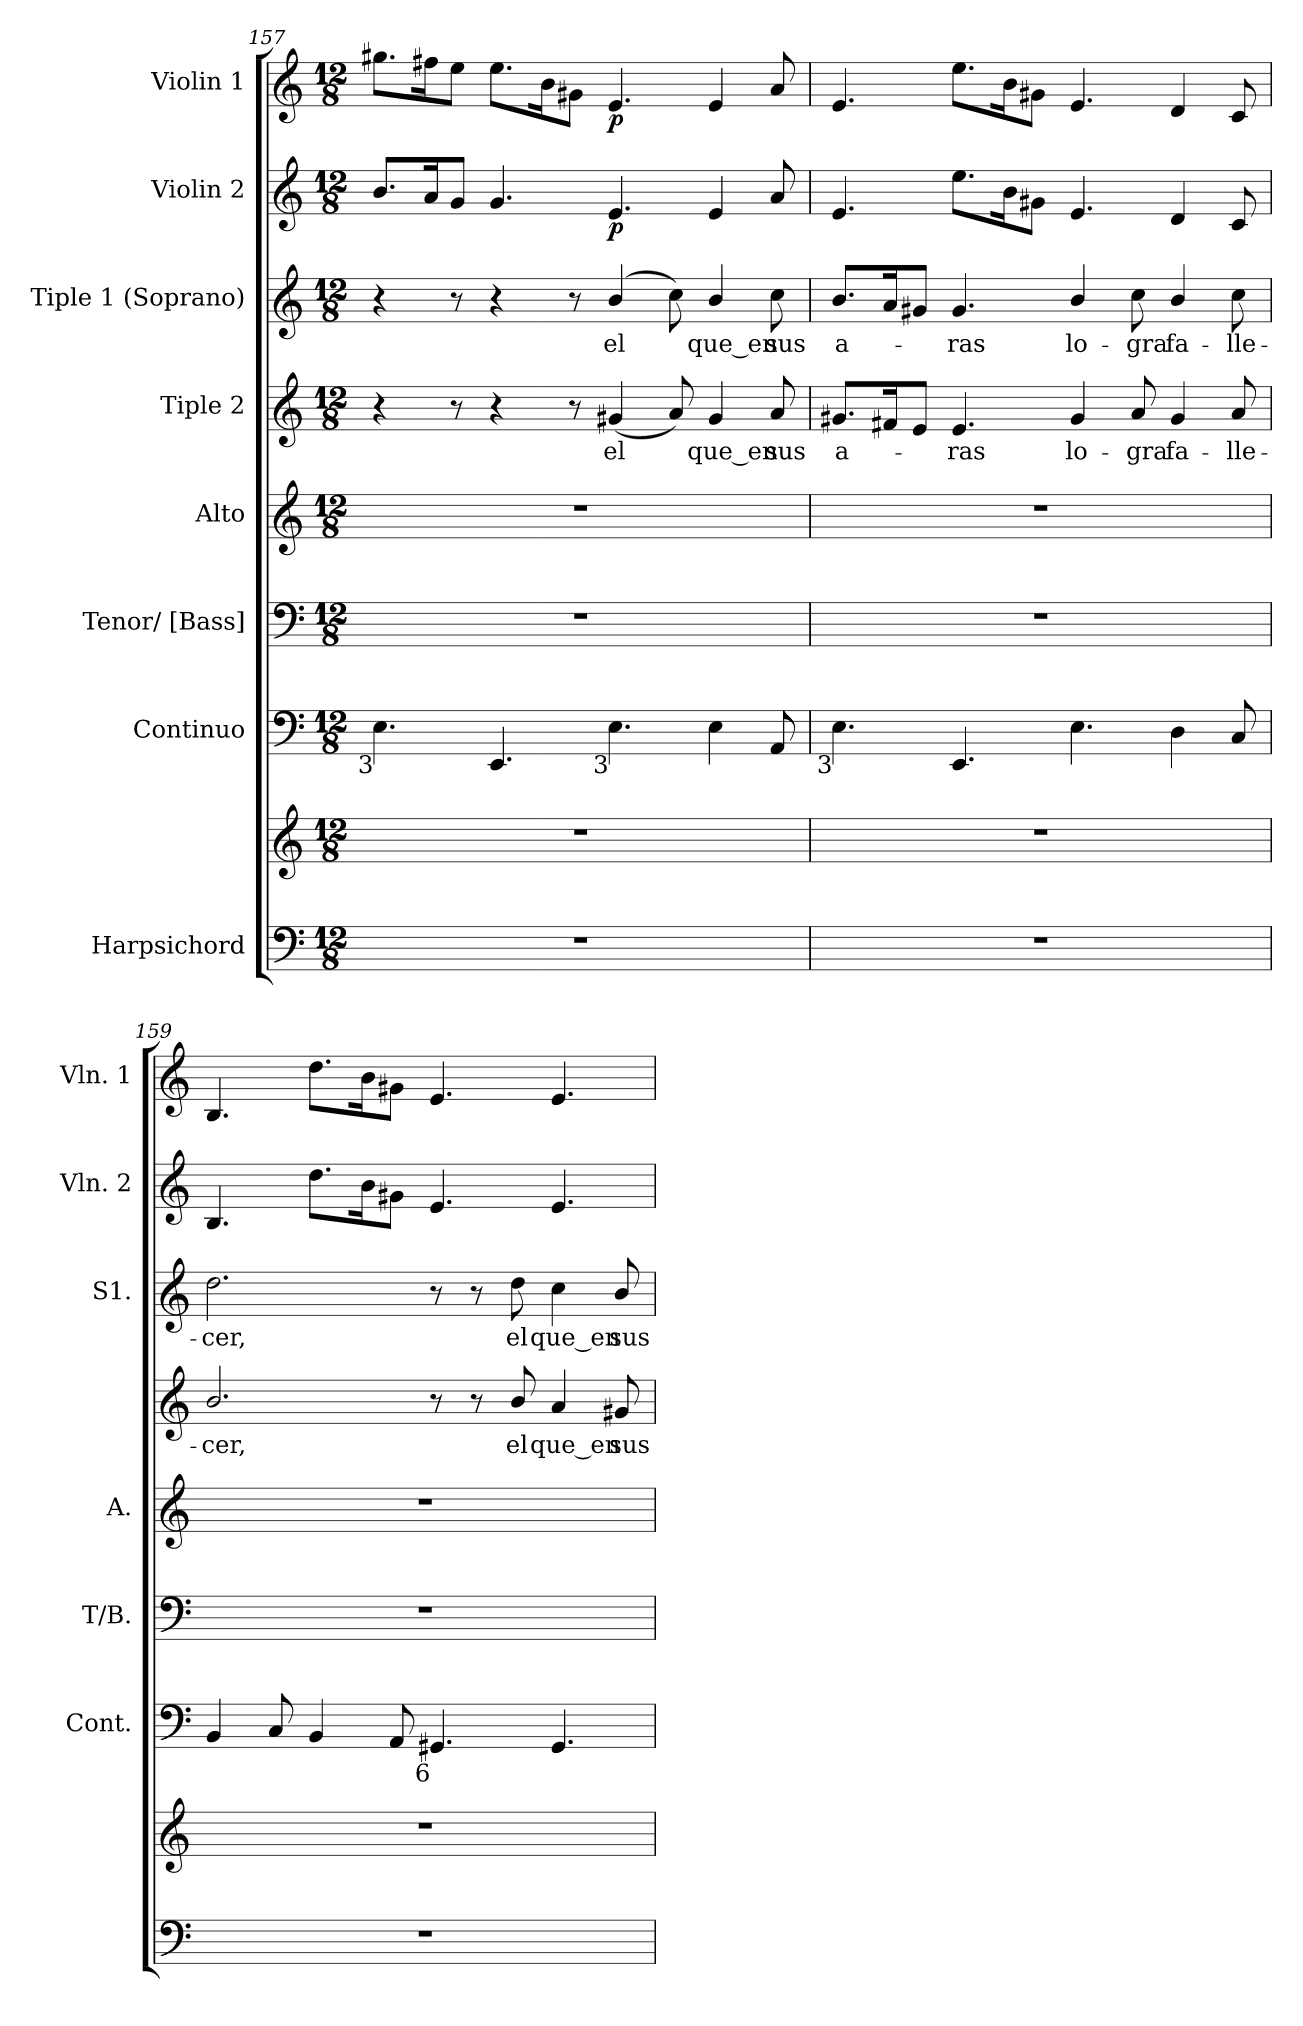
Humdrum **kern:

**kern	**kern	**kern	**kern	**kern	**kern	**text	**kern	**text	**kern	**dynam	**kern	**dynam
*part8	*part8	*part7	*part6	*part5	*part4	*part4	*part3	*part3	*part2	*part2	*part1	*part1
*staff9	*staff8	*staff7	*staff6	*staff5	*staff4	*staff4	*staff3	*staff3	*staff2	*staff2	*staff1	*staff1
*I"Harpsichord	*	*I"Continuo	*I"Tenor/ [Bass]	*I"Alto	*I"Tiple 2	*	*I"Tiple 1 (Soprano)	*	*I"Violin 2	*	*I"Violin 1	*
*	*	*I'Cont.	*I'T/B.	*I'A.	*	*	*I'S1.	*	*I'Vln. 2	*	*I'Vln. 1	*
*clefF4	*clefG2	*clefF4	*clefF4	*clefG2	*clefG2	*	*clefG2	*	*clefG2	*	*clefG2	*
*k[]	*k[]	*k[]	*k[]	*k[]	*k[]	*	*k[]	*	*k[]	*	*k[]	*
*C:	*C:	*C:	*C:	*C:	*C:	*	*C:	*	*C:	*	*C:	*
*M12/8	*M12/8	*M12/8	*M12/8	*M12/8	*M12/8	*	*M12/8	*	*M12/8	*	*M12/8	*
=157	=157	=157	=157	=157	=157	=157	=157	=157	=157	=157	=157	=157
!	!	!LO:TX:b:rj:t=3	!	!	!	!	!	!	!	!	!	!
!LO:N:vis=1	!LO:N:vis=1	!	!LO:N:vis=1	!LO:N:vis=1	!	!	!	!	!	!	!	!
1.r	1.r	4.Ei\	1.r	1.r	4r	.	4r	.	8.bi/L	.	8.gg#Xi\L	.
.	.	.	.	.	.	.	.	.	16ai/k	.	16ff#Xi\k	.
.	.	.	.	.	8r	.	8r	.	8gi/J	.	8eei\J	.
.	.	4.EEi/	.	.	4r	.	4r	.	4.gi/	.	8.eei\L	.
.	.	.	.	.	.	.	.	.	.	.	16bi\k	.
.	.	.	.	.	8r	.	8r	.	.	.	8g#Xi\J	.
!	!	!	!	!	!	!LO:LY:b:color=#000000	!	!	!	!	!	!
!	!	!LO:TX:b:rj:t=3	!	!	!	!	!	!	!	!	!	!
!	!	!	!	!	!	!	!	!LO:LY:b:color=#000000	!	!	!	!
.	.	4.Ei\	.	.	(4g#Xi/	el	(4bi/	el	4.ei/	p	4.ei/	p
.	.	.	.	.	8ai/)	.	8cci\)	.	.	.	.	.
!	!	!	!	!	!	!LO:LY:b:color=#000000	!	!	!	!	!	!
!	!	!	!	!	!	!	!	!LO:LY:b:color=#000000	!	!	!	!
.	.	4Ei\	.	.	4g#i/	que_en	4bi/	que_en	4ei/	.	4ei/	.
!	!	!	!	!	!	!LO:LY:b:color=#000000	!	!	!	!	!	!
!	!	!	!	!	!	!	!	!LO:LY:b:color=#000000	!	!	!	!
.	.	8AAi/	.	.	8ai/	sus	8cci\	sus	8ai/	.	8ai/	.
!!LO:PB:g=z
=158	=158	=158	=158	=158	=158	=158	=158	=158	=158	=158	=158	=158
!LO:N:vis=1	!LO:N:vis=1	!	!LO:N:vis=1	!LO:N:vis=1	!	!	!	!	!	!	!	!
!	!	!	!	!	!	!LO:LY:b:color=#000000	!	!	!	!	!	!
!	!	!LO:TX:b:rj:t=3	!	!	!	!	!	!	!	!	!	!
!	!	!	!	!	!	!	!	!LO:LY:b:color=#000000	!	!	!	!
1.r	1.r	4.Ei\	1.r	1.r	8.g#Xi/L	a-	8.bi/L	a-	4.ei/	.	4.ei/	.
.	.	.	.	.	16f#Xi/k	.	16ai/k	.	.	.	.	.
.	.	.	.	.	8ei/J	.	8g#Xi/J	.	.	.	.	.
!	!	!	!	!	!	!LO:LY:b:color=#000000	!	!	!	!	!	!
!	!	!	!	!	!	!	!	!LO:LY:b:color=#000000	!	!	!	!
.	.	4.EEi/	.	.	4.ei/	-ras	4.g#i/	-ras	8.eei\L	.	8.eei\L	.
.	.	.	.	.	.	.	.	.	16bi\k	.	16bi\k	.
.	.	.	.	.	.	.	.	.	8g#Xi\J	.	8g#Xi\J	.
!	!	!	!	!	!	!LO:LY:b:color=#000000	!	!	!	!	!	!
!	!	!	!	!	!	!	!	!LO:LY:b:color=#000000	!	!	!	!
.	.	4.Ei\	.	.	4g#i/	lo-	4bi/	lo-	4.ei/	.	4.ei/	.
!	!	!	!	!	!	!LO:LY:b:color=#000000	!	!	!	!	!	!
!	!	!	!	!	!	!	!	!LO:LY:b:color=#000000	!	!	!	!
.	.	.	.	.	8ai/	-gra	8cci\	-gra	.	.	.	.
!	!	!	!	!	!	!LO:LY:b:color=#000000	!	!	!	!	!	!
!	!	!	!	!	!	!	!	!LO:LY:b:color=#000000	!	!	!	!
.	.	4Di\	.	.	4g#i/	fa-	4bi/	fa-	4di/	.	4di/	.
!	!	!	!	!	!	!LO:LY:b:color=#000000	!	!	!	!	!	!
!	!	!	!	!	!	!	!	!LO:LY:b:color=#000000	!	!	!	!
.	.	8Ci/	.	.	8ai/	-lle-	8cci\	-lle-	8ci/	.	8ci/	.
=159	=159	=159	=159	=159	=159	=159	=159	=159	=159	=159	=159	=159
!LO:N:vis=1	!LO:N:vis=1	!	!LO:N:vis=1	!LO:N:vis=1	!	!	!	!	!	!	!	!
!	!	!	!	!	!	!LO:LY:b:color=#000000	!	!	!	!	!	!
!	!	!	!	!	!	!	!	!LO:LY:b:color=#000000	!	!	!	!
1.r	1.r	4BBi/	1.r	1.r	2.bi/	-cer,	2.ddi\	-cer,	4.Bi/	.	4.Bi/	.
.	.	8Ci/	.	.	.	.	.	.	.	.	.	.
.	.	4BBi/	.	.	.	.	.	.	8.ddi\L	.	8.ddi\L	.
.	.	.	.	.	.	.	.	.	16bi\k	.	16bi\k	.
.	.	8AAi/	.	.	.	.	.	.	8g#Xi\J	.	8g#Xi\J	.
!	!	!LO:TX:b:rj:t=6	!	!	!	!	!	!	!	!	!	!
.	.	4.GG#Xi/	.	.	8r	.	8r	.	4.ei/	.	4.ei/	.
.	.	.	.	.	8r	.	8r	.	.	.	.	.
!	!	!	!	!	!	!LO:LY:b:color=#000000	!	!	!	!	!	!
!	!	!	!	!	!	!	!	!LO:LY:b:color=#000000	!	!	!	!
.	.	.	.	.	8bi/	el	8ddi\	el	.	.	.	.
!	!	!	!	!	!	!LO:LY:b:color=#000000	!	!	!	!	!	!
!	!	!	!	!	!	!	!	!LO:LY:b:color=#000000	!	!	!	!
.	.	4.GG#i/	.	.	4ai/	que_en	4cci\	que_en	4.ei/	.	4.ei/	.
!	!	!	!	!	!	!LO:LY:b:color=#000000	!	!	!	!	!	!
!	!	!	!	!	!	!	!	!LO:LY:b:color=#000000	!	!	!	!
.	.	.	.	.	8g#Xi/	sus	8bi/	sus	.	.	.	.
=	=	=	=	=	=	=	=	=	=	=	=	=
*-	*-	*-	*-	*-	*-	*-	*-	*-	*-	*-	*-	*-
